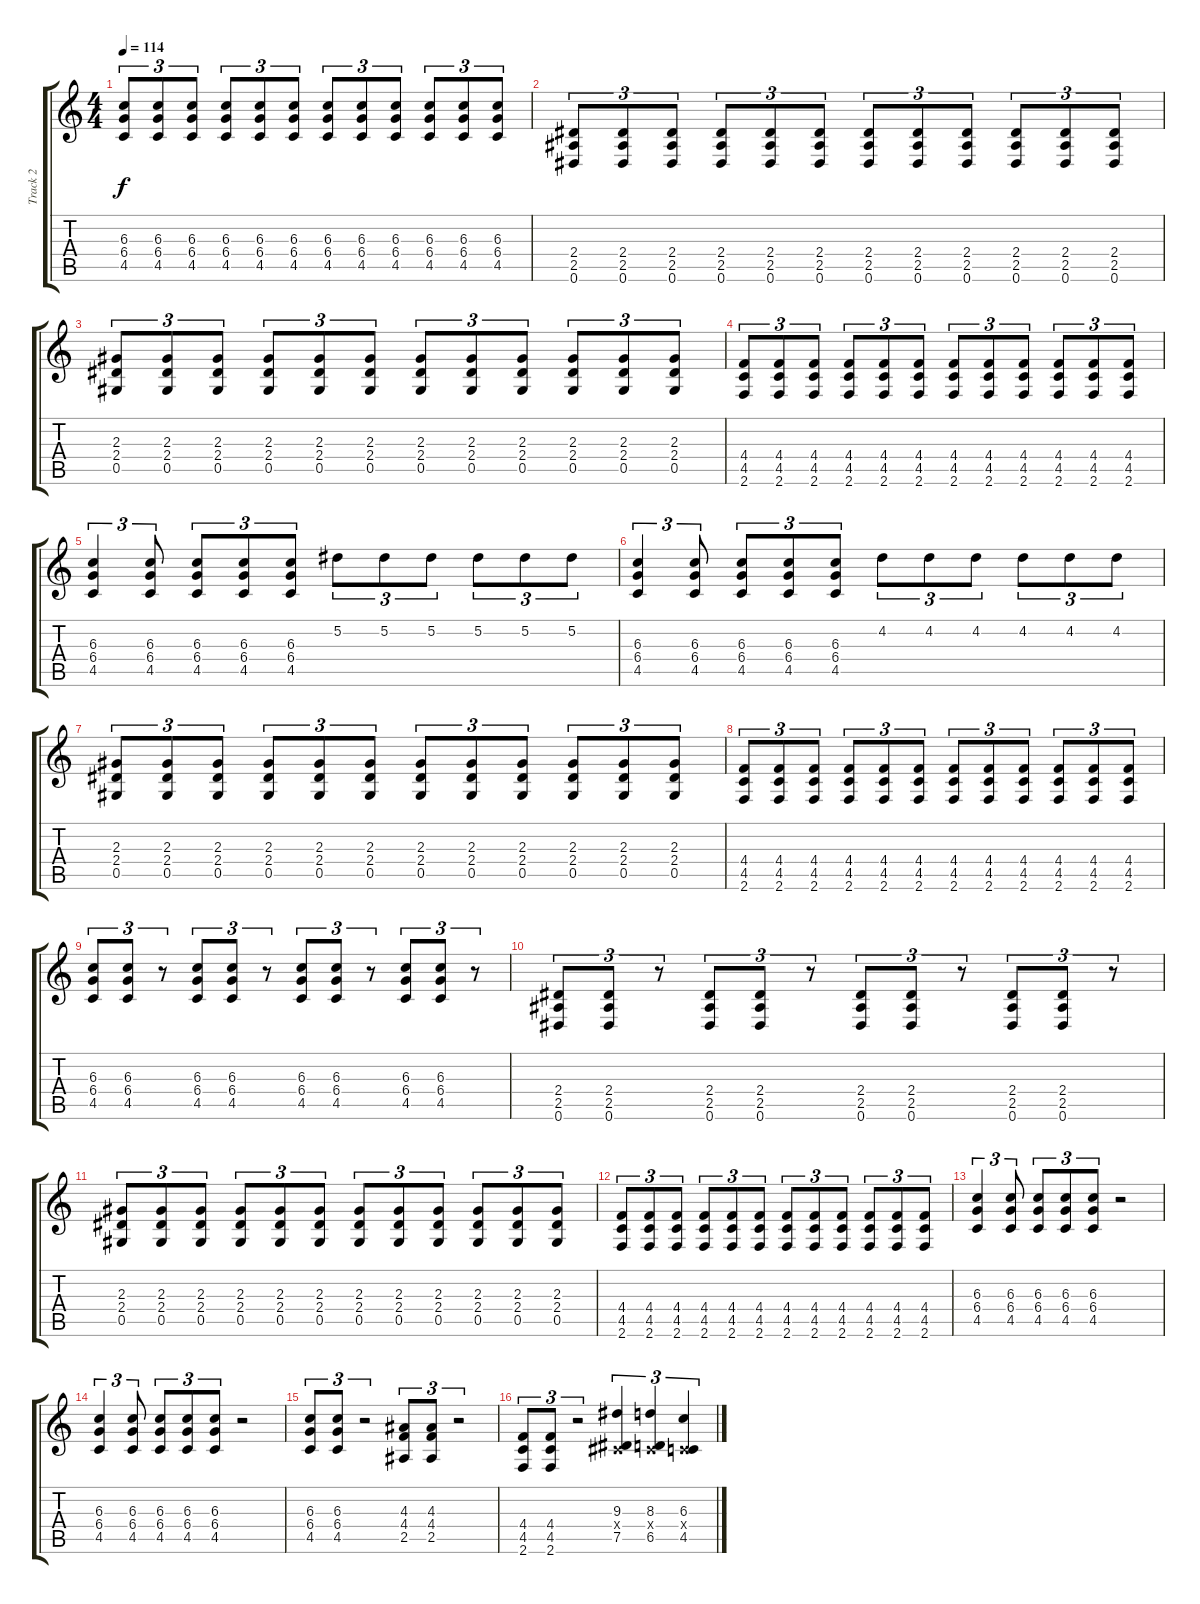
\track ("Track 2" "Track 2") {instrument overdrivenguitar}
\staff {score tabs}
\tuning (Eb4 Bb3 Gb3 Db3 Ab2 Eb2) {hide}
\ts (4 4)
\tempo 114
\clef g2
\ks c
(6.3 6.4 4.5).8{tu (3 2) dy f} (6.3 6.4 4.5).8{tu (3 2)} (6.3 6.4 4.5).8{tu (3 2)} (6.3 6.4 4.5).8{tu (3 2)} (6.3 6.4 4.5).8{tu (3 2)} (6.3 6.4 4.5).8{tu (3 2)} (6.3 6.4 4.5).8{tu (3 2)} (6.3 6.4 4.5).8{tu (3 2)} (6.3 6.4 4.5).8{tu (3 2)} (6.3 6.4 4.5).8{tu (3 2)} (6.3 6.4 4.5).8{tu (3 2)} (6.3 6.4 4.5).8{tu (3 2)} |
(2.4 2.5 0.6).8{tu (3 2)} (2.4 2.5 0.6).8{tu (3 2)} (2.4 2.5 0.6).8{tu (3 2)} (2.4 2.5 0.6).8{tu (3 2)} (2.4 2.5 0.6).8{tu (3 2)} (2.4 2.5 0.6).8{tu (3 2)} (2.4 2.5 0.6).8{tu (3 2)} (2.4 2.5 0.6).8{tu (3 2)} (2.4 2.5 0.6).8{tu (3 2)} (2.4 2.5 0.6).8{tu (3 2)} (2.4 2.5 0.6).8{tu (3 2)} (2.4 2.5 0.6).8{tu (3 2)} |
(2.3 2.4 0.5).8{tu (3 2)} (2.3 2.4 0.5).8{tu (3 2)} (2.3 2.4 0.5).8{tu (3 2)} (2.3 2.4 0.5).8{tu (3 2)} (2.3 2.4 0.5).8{tu (3 2)} (2.3 2.4 0.5).8{tu (3 2)} (2.3 2.4 0.5).8{tu (3 2)} (2.3 2.4 0.5).8{tu (3 2)} (2.3 2.4 0.5).8{tu (3 2)} (2.3 2.4 0.5).8{tu (3 2)} (2.3 2.4 0.5).8{tu (3 2)} (2.3 2.4 0.5).8{tu (3 2)} |
(4.4 4.5 2.6).8{tu (3 2)} (4.4 4.5 2.6).8{tu (3 2)} (4.4 4.5 2.6).8{tu (3 2)} (4.4 4.5 2.6).8{tu (3 2)} (4.4 4.5 2.6).8{tu (3 2)} (4.4 4.5 2.6).8{tu (3 2)} (4.4 4.5 2.6).8{tu (3 2)} (4.4 4.5 2.6).8{tu (3 2)} (4.4 4.5 2.6).8{tu (3 2)} (4.4 4.5 2.6).8{tu (3 2)} (4.4 4.5 2.6).8{tu (3 2)} (4.4 4.5 2.6).8{tu (3 2)} |
(6.3 6.4 4.5).4{tu (3 2)} (6.3 6.4 4.5).8{tu (3 2)} (6.3 6.4 4.5).8{tu (3 2)} (6.3 6.4 4.5).8{tu (3 2)} (6.3 6.4 4.5).8{tu (3 2)} 5.2.8{tu (3 2)} 5.2.8{tu (3 2)} 5.2.8{tu (3 2)} 5.2.8{tu (3 2)} 5.2.8{tu (3 2)} 5.2.8{tu (3 2)} |
(6.3 6.4 4.5).4{tu (3 2)} (6.3 6.4 4.5).8{tu (3 2)} (6.3 6.4 4.5).8{tu (3 2)} (6.3 6.4 4.5).8{tu (3 2)} (6.3 6.4 4.5).8{tu (3 2)} 4.2.8{tu (3 2)} 4.2.8{tu (3 2)} 4.2.8{tu (3 2)} 4.2.8{tu (3 2)} 4.2.8{tu (3 2)} 4.2.8{tu (3 2)} |
(2.3 2.4 0.5).8{tu (3 2)} (2.3 2.4 0.5).8{tu (3 2)} (2.3 2.4 0.5).8{tu (3 2)} (2.3 2.4 0.5).8{tu (3 2)} (2.3 2.4 0.5).8{tu (3 2)} (2.3 2.4 0.5).8{tu (3 2)} (2.3 2.4 0.5).8{tu (3 2)} (2.3 2.4 0.5).8{tu (3 2)} (2.3 2.4 0.5).8{tu (3 2)} (2.3 2.4 0.5).8{tu (3 2)} (2.3 2.4 0.5).8{tu (3 2)} (2.3 2.4 0.5).8{tu (3 2)} |
(4.4 4.5 2.6).8{tu (3 2)} (4.4 4.5 2.6).8{tu (3 2)} (4.4 4.5 2.6).8{tu (3 2)} (4.4 4.5 2.6).8{tu (3 2)} (4.4 4.5 2.6).8{tu (3 2)} (4.4 4.5 2.6).8{tu (3 2)} (4.4 4.5 2.6).8{tu (3 2)} (4.4 4.5 2.6).8{tu (3 2)} (4.4 4.5 2.6).8{tu (3 2)} (4.4 4.5 2.6).8{tu (3 2)} (4.4 4.5 2.6).8{tu (3 2)} (4.4 4.5 2.6).8{tu (3 2)} |
(6.3 6.4 4.5).8{tu (3 2)} (6.3 6.4 4.5).8{tu (3 2)} r.8{tu (3 2)} (6.3 6.4 4.5).8{tu (3 2)} (6.3 6.4 4.5).8{tu (3 2)} r.8{tu (3 2)} (6.3 6.4 4.5).8{tu (3 2)} (6.3 6.4 4.5).8{tu (3 2)} r.8{tu (3 2)} (6.3 6.4 4.5).8{tu (3 2)} (6.3 6.4 4.5).8{tu (3 2)} r.8{tu (3 2)} |
(2.4 2.5 0.6).8{tu (3 2)} (2.4 2.5 0.6).8{tu (3 2)} r.8{tu (3 2)} (2.4 2.5 0.6).8{tu (3 2)} (2.4 2.5 0.6).8{tu (3 2)} r.8{tu (3 2)} (2.4 2.5 0.6).8{tu (3 2)} (2.4 2.5 0.6).8{tu (3 2)} r.8{tu (3 2)} (2.4 2.5 0.6).8{tu (3 2)} (2.4 2.5 0.6).8{tu (3 2)} r.8{tu (3 2)} |
(2.3 2.4 0.5).8{tu (3 2)} (2.3 2.4 0.5).8{tu (3 2)} (2.3 2.4 0.5).8{tu (3 2)} (2.3 2.4 0.5).8{tu (3 2)} (2.3 2.4 0.5).8{tu (3 2)} (2.3 2.4 0.5).8{tu (3 2)} (2.3 2.4 0.5).8{tu (3 2)} (2.3 2.4 0.5).8{tu (3 2)} (2.3 2.4 0.5).8{tu (3 2)} (2.3 2.4 0.5).8{tu (3 2)} (2.3 2.4 0.5).8{tu (3 2)} (2.3 2.4 0.5).8{tu (3 2)} |
(4.4 4.5 2.6).8{tu (3 2)} (4.4 4.5 2.6).8{tu (3 2)} (4.4 4.5 2.6).8{tu (3 2)} (4.4 4.5 2.6).8{tu (3 2)} (4.4 4.5 2.6).8{tu (3 2)} (4.4 4.5 2.6).8{tu (3 2)} (4.4 4.5 2.6).8{tu (3 2)} (4.4 4.5 2.6).8{tu (3 2)} (4.4 4.5 2.6).8{tu (3 2)} (4.4 4.5 2.6).8{tu (3 2)} (4.4 4.5 2.6).8{tu (3 2)} (4.4 4.5 2.6).8{tu (3 2)} |
(6.3 6.4 4.5).4{tu (3 2)} (6.3 6.4 4.5).8{tu (3 2)} (6.3 6.4 4.5).8{tu (3 2)} (6.3 6.4 4.5).8{tu (3 2)} (6.3 6.4 4.5).8{tu (3 2)} r.2 |
(6.3 6.4 4.5).4{tu (3 2)} (6.3 6.4 4.5).8{tu (3 2)} (6.3 6.4 4.5).8{tu (3 2)} (6.3 6.4 4.5).8{tu (3 2)} (6.3 6.4 4.5).8{tu (3 2)} r.2 |
(6.3 6.4 4.5).8{tu (3 2)} (6.3 6.4 4.5).8{tu (3 2)} r.2{tu (3 2)} (4.3 4.4 2.5).8{tu (3 2)} (4.3 4.4 2.5).8{tu (3 2)} r.2{tu (3 2)} |
(4.4 4.5 2.6).8{tu (3 2)} (4.4 4.5 2.6).8{tu (3 2)} r.2{tu (3 2)} (9.3 0.4{x} 7.5).4{tu (3 2)} (8.3 0.4{x} 6.5).4{tu (3 2)} (6.3 0.4{x} 4.5).4{tu (3 2)}
